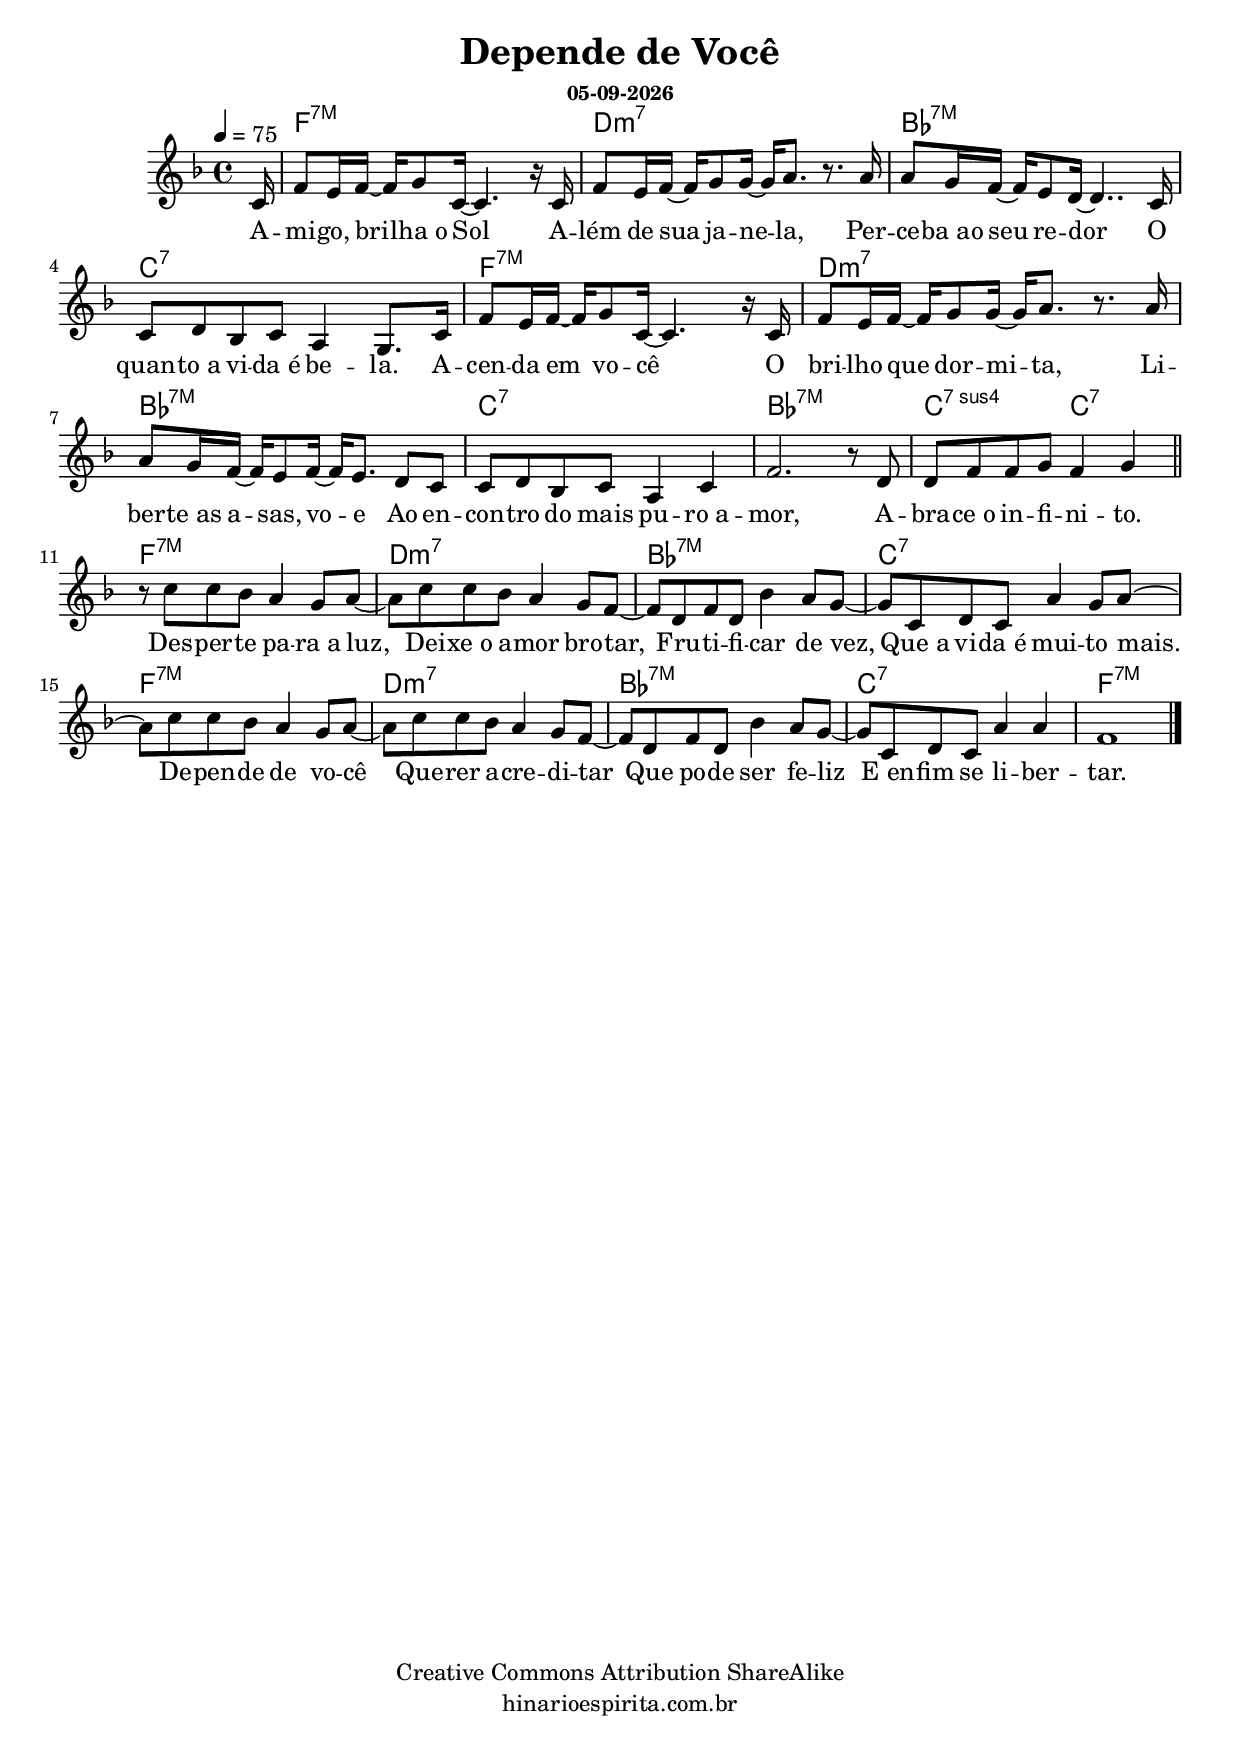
\version "2.16.0"
\pointAndClickOff

\header {
  title = "Depende de Você"
  subsubtitle = #(strftime "%d-%m-%Y" (localtime (current-time)))
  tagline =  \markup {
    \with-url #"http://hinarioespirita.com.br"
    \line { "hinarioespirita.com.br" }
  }
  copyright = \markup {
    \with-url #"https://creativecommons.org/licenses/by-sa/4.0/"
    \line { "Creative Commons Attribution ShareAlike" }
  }
}

melodia = \relative c' {
  \key f \major
  \time 4/4
  \tempo 4 = 75
  \clef treble

  \partial 16 c16 |
  f8 e16 f~ f g8 c,16~ c4. r16 c16 | f8 e16 f~ f16 g8 g16~ g a8. r8. a16 |
  a8 g16 f~ f e8 d16~ d4.. c16 | c8 d bes c a4 g8. c16 |
  
  f8 e16 f~ f g8 c,16~ c4. r16 c16 | f8 e16 f~ f16 g8 g16~ g a8. r8. a16 |
  a8 g16 f~ f e8 f16~ f e8. d8 c | c d bes c a4 c |
  f2. r8 d8 | d f f g f4 g \bar "||"
  
  r8 c8 c bes a4 g8 a~ | a8 c8 c bes a4 g8 f~ |
  f8 d f d bes'4 a8 g~ | g c, d c a'4 g8 a~ |
  a8 c8 c bes a4 g8 a~ | a8 c8 c bes a4 g8 f~ |
  f8 d f d bes'4 a8 g~ | g c, d c a'4 a |
  f1 \bar "|."
}

letra = \lyricmode {
  A -- mi -- go, bri -- lha_o Sol  
  A -- lém de sua ja -- ne -- la,  
  Per -- ce -- ba_ao seu re -- dor  
  O quan -- to_a vi -- da_é be -- la.  
    
  A -- cen -- da em vo -- cê  
  O bri -- lho que dor -- mi -- ta,  
  Li -- ber -- te_as a -- sas, vo -- e  
  Ao en -- con -- tro do mais pu -- ro_a -- mor,  
  A -- bra -- ce_o in -- fi -- ni -- to.  

  Des -- per -- te pa -- ra_a luz,  
  Dei -- xe_o a -- mor bro -- tar,  
  Fru -- ti -- fi -- car de vez,  
  Que_a vi -- da_é mui -- to mais.  
      
  De -- pen -- de de vo -- cê  
  Que -- rer a -- cre -- di -- tar  
  Que po -- de ser fe -- liz  
  E_en -- fim se li -- ber -- tar.  
}

harmonia = \chordmode {
  \set majorSevenSymbol = \markup { 7M }
  s16
  f1:maj7 d:m7 bes:maj7 c:7
  f1:maj7 d:m7 bes:maj7 c:7
  bes:maj7 c2:7sus4 c:7
  
  f1:maj7 d:m7 bes:maj7 c:7
  f:maj7 d:m7 bes:maj7 c:7
  f:maj7 
}

\score {
  <<
    \new ChordNames { \harmonia }
    \new Staff <<
      \new Voice = "melodia" { \melodia }
      \lyricsto "melodia" \new Lyrics \letra
      \set Staff.midiInstrument = #"acoustic grand"
    >>
  >>
  \layout {}
  \midi {}
}
